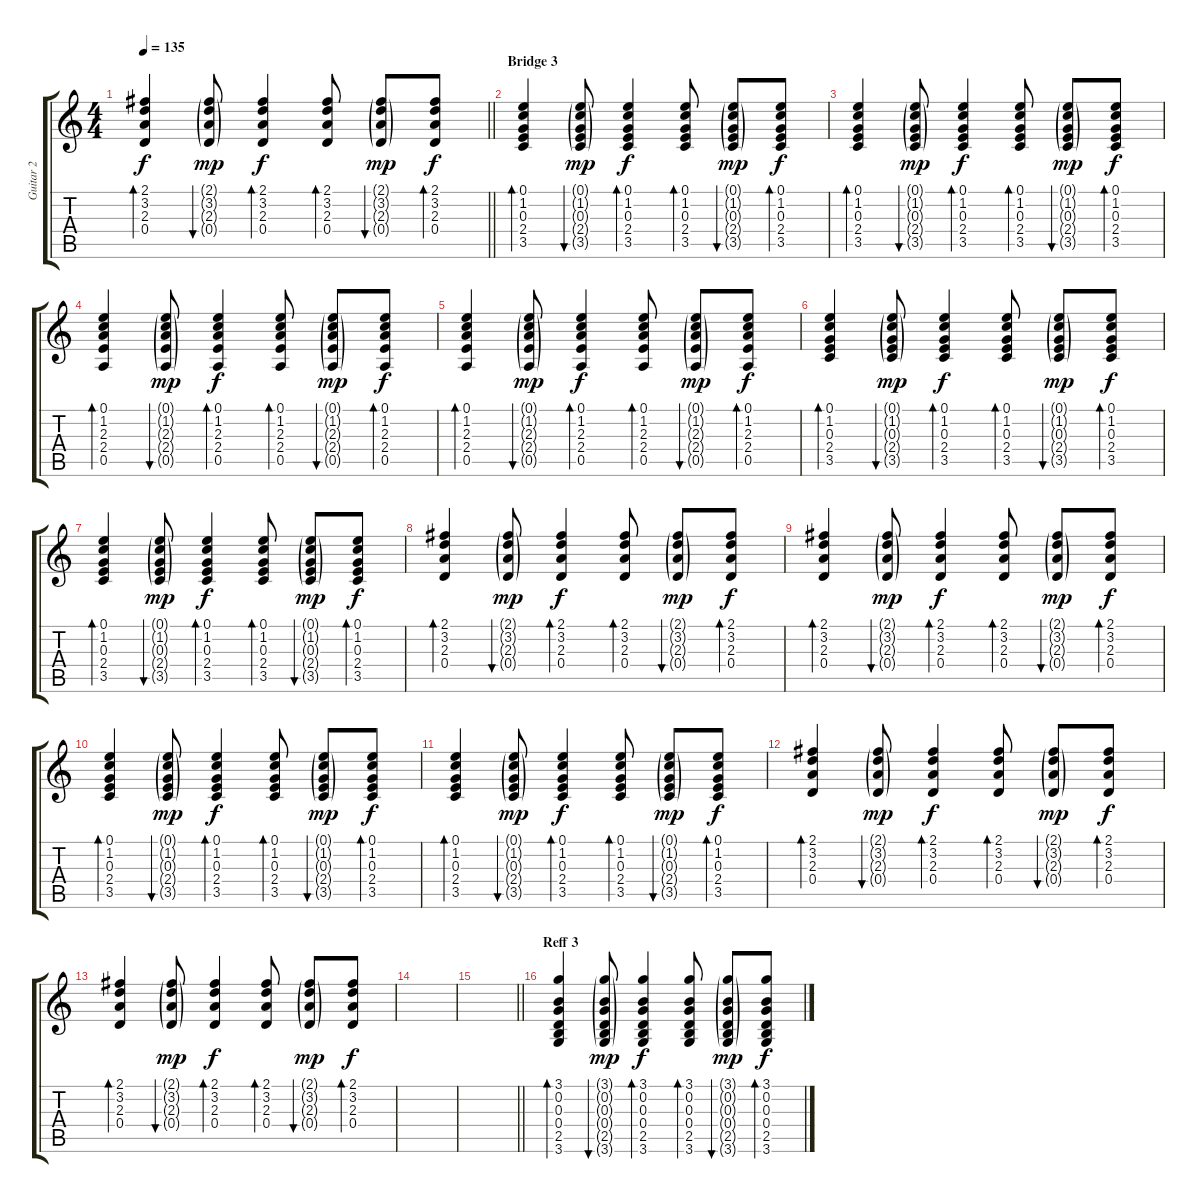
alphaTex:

\track ("Guitar 2" "Guitar 2") {instrument acousticguitarsteel}
\staff {score tabs}
\tuning (E4 B3 G3 D3 A2 E2) {hide}
\ts (4 4)
\tempo 135
\clef g2
\barLineRight lightlight
\ks c
(2.1 3.2 2.3 0.4).4{bd 30 dy f} (2.1{g} 3.2{g} 2.3{g} 0.4{g}).8{bu 30 dy mp} (2.1 3.2 2.3 0.4).4{bd 30 dy f} (2.1 3.2 2.3 0.4).8{bd 30} (2.1{g} 3.2{g} 2.3{g} 0.4{g}).8{bu 30 dy mp} (2.1 3.2 2.3 0.4).8{bd 30 dy f} |
\section ("" "Bridge 3")
(0.1 1.2 0.3 2.4 3.5).4{bd 30 volume 6 balance 4} (0.1{g} 1.2{g} 0.3{g} 2.4{g} 3.5{g}).8{bu 30 dy mp} (0.1 1.2 0.3 2.4 3.5).4{bd 30 dy f} (0.1 1.2 0.3 2.4 3.5).8{bd 30} (0.1{g} 1.2{g} 0.3{g} 2.4{g} 3.5{g}).8{bu 30 dy mp} (0.1 1.2 0.3 2.4 3.5).8{bd 30 dy f} |
(0.1 1.2 0.3 2.4 3.5).4{bd 30} (0.1{g} 1.2{g} 0.3{g} 2.4{g} 3.5{g}).8{bu 30 dy mp} (0.1 1.2 0.3 2.4 3.5).4{bd 30 dy f} (0.1 1.2 0.3 2.4 3.5).8{bd 30} (0.1{g} 1.2{g} 0.3{g} 2.4{g} 3.5{g}).8{bu 30 dy mp} (0.1 1.2 0.3 2.4 3.5).8{bd 30 dy f} |
(0.1 1.2 2.3 2.4 0.5).4{bd 30} (0.1{g} 1.2{g} 2.3{g} 2.4{g} 0.5{g}).8{bu 30 dy mp} (0.1 1.2 2.3 2.4 0.5).4{bd 30 dy f} (0.1 1.2 2.3 2.4 0.5).8{bd 30} (0.1{g} 1.2{g} 2.3{g} 2.4{g} 0.5{g}).8{bu 30 dy mp} (0.1 1.2 2.3 2.4 0.5).8{bd 30 dy f} |
(0.1 1.2 2.3 2.4 0.5).4{bd 30} (0.1{g} 1.2{g} 2.3{g} 2.4{g} 0.5{g}).8{bu 30 dy mp} (0.1 1.2 2.3 2.4 0.5).4{bd 30 dy f} (0.1 1.2 2.3 2.4 0.5).8{bd 30} (0.1{g} 1.2{g} 2.3{g} 2.4{g} 0.5{g}).8{bu 30 dy mp} (0.1 1.2 2.3 2.4 0.5).8{bd 30 dy f} |
(0.1 1.2 0.3 2.4 3.5).4{bd 30} (0.1{g} 1.2{g} 0.3{g} 2.4{g} 3.5{g}).8{bu 30 dy mp} (0.1 1.2 0.3 2.4 3.5).4{bd 30 dy f} (0.1 1.2 0.3 2.4 3.5).8{bd 30} (0.1{g} 1.2{g} 0.3{g} 2.4{g} 3.5{g}).8{bu 30 dy mp} (0.1 1.2 0.3 2.4 3.5).8{bd 30 dy f} |
(0.1 1.2 0.3 2.4 3.5).4{bd 30} (0.1{g} 1.2{g} 0.3{g} 2.4{g} 3.5{g}).8{bu 30 dy mp} (0.1 1.2 0.3 2.4 3.5).4{bd 30 dy f} (0.1 1.2 0.3 2.4 3.5).8{bd 30} (0.1{g} 1.2{g} 0.3{g} 2.4{g} 3.5{g}).8{bu 30 dy mp} (0.1 1.2 0.3 2.4 3.5).8{bd 30 dy f} |
(2.1 3.2 2.3 0.4).4{bd 30} (2.1{g} 3.2{g} 2.3{g} 0.4{g}).8{bu 30 dy mp} (2.1 3.2 2.3 0.4).4{bd 30 dy f} (2.1 3.2 2.3 0.4).8{bd 30} (2.1{g} 3.2{g} 2.3{g} 0.4{g}).8{bu 30 dy mp} (2.1 3.2 2.3 0.4).8{bd 30 dy f} |
(2.1 3.2 2.3 0.4).4{bd 30} (2.1{g} 3.2{g} 2.3{g} 0.4{g}).8{bu 30 dy mp} (2.1 3.2 2.3 0.4).4{bd 30 dy f} (2.1 3.2 2.3 0.4).8{bd 30} (2.1{g} 3.2{g} 2.3{g} 0.4{g}).8{bu 30 dy mp} (2.1 3.2 2.3 0.4).8{bd 30 dy f} |
(0.1 1.2 0.3 2.4 3.5).4{bd 30} (0.1{g} 1.2{g} 0.3{g} 2.4{g} 3.5{g}).8{bu 30 dy mp} (0.1 1.2 0.3 2.4 3.5).4{bd 30 dy f} (0.1 1.2 0.3 2.4 3.5).8{bd 30} (0.1{g} 1.2{g} 0.3{g} 2.4{g} 3.5{g}).8{bu 30 dy mp} (0.1 1.2 0.3 2.4 3.5).8{bd 30 dy f} |
(0.1 1.2 0.3 2.4 3.5).4{bd 30} (0.1{g} 1.2{g} 0.3{g} 2.4{g} 3.5{g}).8{bu 30 dy mp} (0.1 1.2 0.3 2.4 3.5).4{bd 30 dy f} (0.1 1.2 0.3 2.4 3.5).8{bd 30} (0.1{g} 1.2{g} 0.3{g} 2.4{g} 3.5{g}).8{bu 30 dy mp} (0.1 1.2 0.3 2.4 3.5).8{bd 30 dy f} |
(2.1 3.2 2.3 0.4).4{bd 30} (2.1{g} 3.2{g} 2.3{g} 0.4{g}).8{bu 30 dy mp} (2.1 3.2 2.3 0.4).4{bd 30 dy f} (2.1 3.2 2.3 0.4).8{bd 30} (2.1{g} 3.2{g} 2.3{g} 0.4{g}).8{bu 30 dy mp} (2.1 3.2 2.3 0.4).8{bd 30 dy f} |
(2.1 3.2 2.3 0.4).4{bd 30} (2.1{g} 3.2{g} 2.3{g} 0.4{g}).8{bu 30 dy mp} (2.1 3.2 2.3 0.4).4{bd 30 dy f} (2.1 3.2 2.3 0.4).8{bd 30} (2.1{g} 3.2{g} 2.3{g} 0.4{g}).8{bu 30 dy mp} (2.1 3.2 2.3 0.4).8{bd 30 dy f} |
|
\barLineRight lightlight
|
\section ("" "Reff 3")
(3.1 0.2 0.3 0.4 2.5 3.6).4{bd 30 volume 8 balance 16} (3.1{g} 0.2{g} 0.3{g} 0.4{g} 2.5{g} 3.6{g}).8{bu 30 dy mp} (3.1 0.2 0.3 0.4 2.5 3.6).4{bd 30 dy f} (3.1 0.2 0.3 0.4 2.5 3.6).8{bd 30} (3.1{g} 0.2{g} 0.3{g} 0.4{g} 2.5{g} 3.6{g}).8{bu 30 dy mp} (3.1 0.2 0.3 0.4 2.5 3.6).8{bd 30 dy f}
